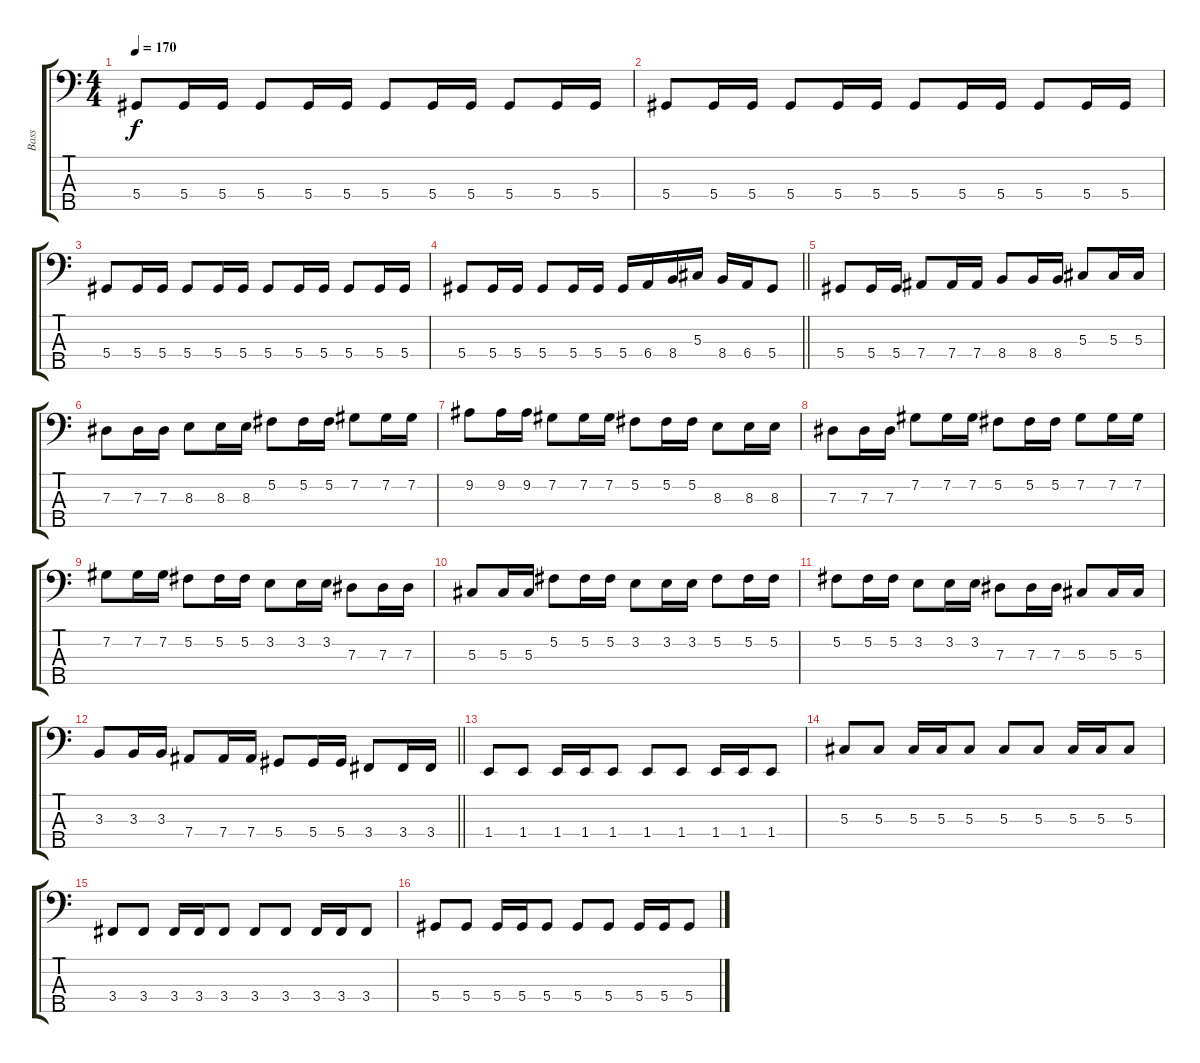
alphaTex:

\track ("Bass" "Bass") {instrument electricbassfinger}
\staff {score tabs}
\tuning (Gb2 Db2 Ab1 Eb1 Bb0) {hide}
\ts (4 4)
\tempo 170
\clef f4
\ks c
5.4.8{dy f} 5.4.16 5.4.16 5.4.8 5.4.16 5.4.16 5.4.8 5.4.16 5.4.16 5.4.8 5.4.16 5.4.16 |
5.4.8 5.4.16 5.4.16 5.4.8 5.4.16 5.4.16 5.4.8 5.4.16 5.4.16 5.4.8 5.4.16 5.4.16 |
5.4.8 5.4.16 5.4.16 5.4.8 5.4.16 5.4.16 5.4.8 5.4.16 5.4.16 5.4.8 5.4.16 5.4.16 |
\barLineRight lightlight
5.4.8 5.4.16 5.4.16 5.4.8 5.4.16 5.4.16 5.4.16 6.4.16 8.4.16 5.3.16 8.4.16 6.4.16 5.4.8 |
5.4.8 5.4.16 5.4.16 7.4.8 7.4.16 7.4.16 8.4.8 8.4.16 8.4.16 5.3.8 5.3.16 5.3.16 |
7.3.8 7.3.16 7.3.16 8.3.8 8.3.16 8.3.16 5.2.8 5.2.16 5.2.16 7.2.8 7.2.16 7.2.16 |
9.2.8 9.2.16 9.2.16 7.2.8 7.2.16 7.2.16 5.2.8 5.2.16 5.2.16 8.3.8 8.3.16 8.3.16 |
7.3.8 7.3.16 7.3.16 7.2.8 7.2.16 7.2.16 5.2.8 5.2.16 5.2.16 7.2.8 7.2.16 7.2.16 |
7.2.8 7.2.16 7.2.16 5.2.8 5.2.16 5.2.16 3.2.8 3.2.16 3.2.16 7.3.8 7.3.16 7.3.16 |
5.3.8 5.3.16 5.3.16 5.2.8 5.2.16 5.2.16 3.2.8 3.2.16 3.2.16 5.2.8 5.2.16 5.2.16 |
5.2.8 5.2.16 5.2.16 3.2.8 3.2.16 3.2.16 7.3.8 7.3.16 7.3.16 5.3.8 5.3.16 5.3.16 |
\barLineRight lightlight
3.3.8 3.3.16 3.3.16 7.4.8 7.4.16 7.4.16 5.4.8 5.4.16 5.4.16 3.4.8 3.4.16 3.4.16 |
1.4.8 1.4.8 1.4.16 1.4.16 1.4.8 1.4.8 1.4.8 1.4.16 1.4.16 1.4.8 |
5.3.8 5.3.8 5.3.16 5.3.16 5.3.8 5.3.8 5.3.8 5.3.16 5.3.16 5.3.8 |
3.4.8 3.4.8 3.4.16 3.4.16 3.4.8 3.4.8 3.4.8 3.4.16 3.4.16 3.4.8 |
5.4.8 5.4.8 5.4.16 5.4.16 5.4.8 5.4.8 5.4.8 5.4.16 5.4.16 5.4.8
